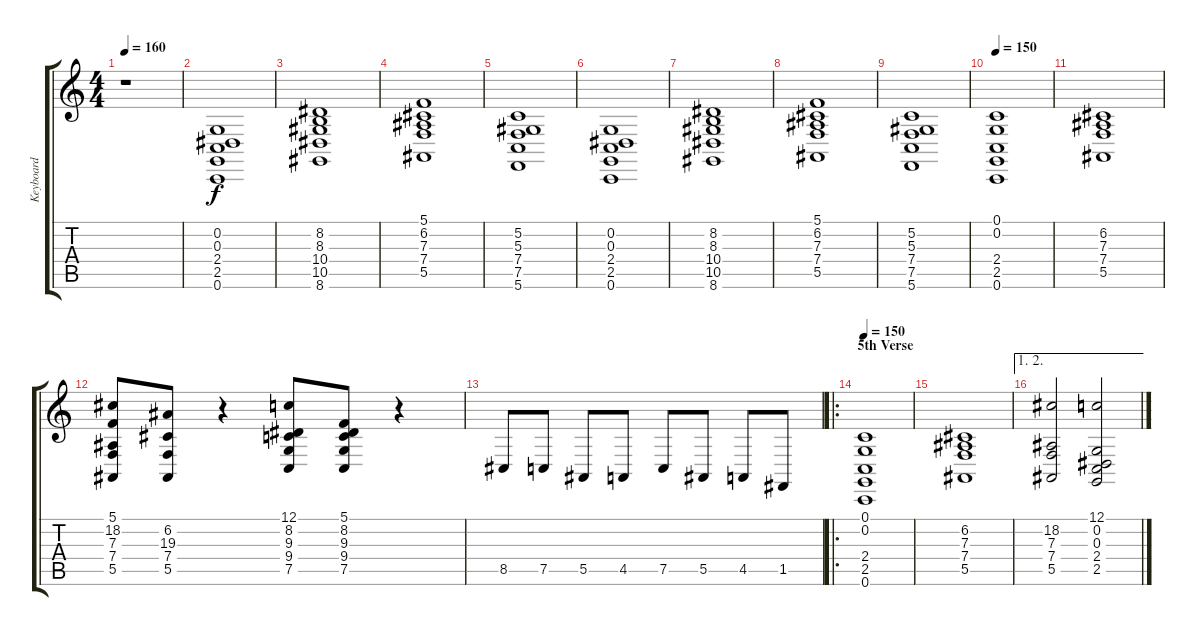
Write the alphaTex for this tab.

\track ("Keyboard" "Keyboard") {instrument stringensemble1}
\staff {score tabs}
\tuning (C4 G3 Eb3 Bb2 F2 C2) {hide}
\ts (4 4)
\tempo 160
\clef g2
\ks c
r.1{dy f} |
(0.2 0.3 2.4 2.5 0.6).1{volume 11 instrument stringensemble2} |
(8.2 8.3 10.4 10.5 8.6).1 |
(5.1 6.2 7.3 7.4 5.5).1 |
(5.2 5.3 7.4 7.5 5.6).1 |
(0.2 0.3 2.4 2.5 0.6).1 |
(8.2 8.3 10.4 10.5 8.6).1 |
(5.1 6.2 7.3 7.4 5.5).1 |
(5.2 5.3 7.4 7.5 5.6).1 |
\tempo 150
(0.1 0.2 2.4 2.5 0.6).1 |
(6.2 7.3 7.4 5.5).1 |
(5.1 18.2 7.3 7.4 5.5).8 (6.2 19.3 7.4 5.5).8 r.4 (12.1 8.2 9.3 9.4 7.5).8 (5.1 8.2 9.3 9.4 7.5).8 r.4 |
8.5.8 7.5.8 5.5.8 4.5.8 7.5.8 5.5.8 4.5.8 1.5.8 |
\ro
\section ("" "5th Verse")
\tempo 150
(0.1 0.2 2.4 2.5 0.6).1 |
(6.2 7.3 7.4 5.5).1 |
\ae (1 2)
(18.2 7.3 7.4 5.5).2 (12.1 0.2 0.3 2.4 2.5).2
